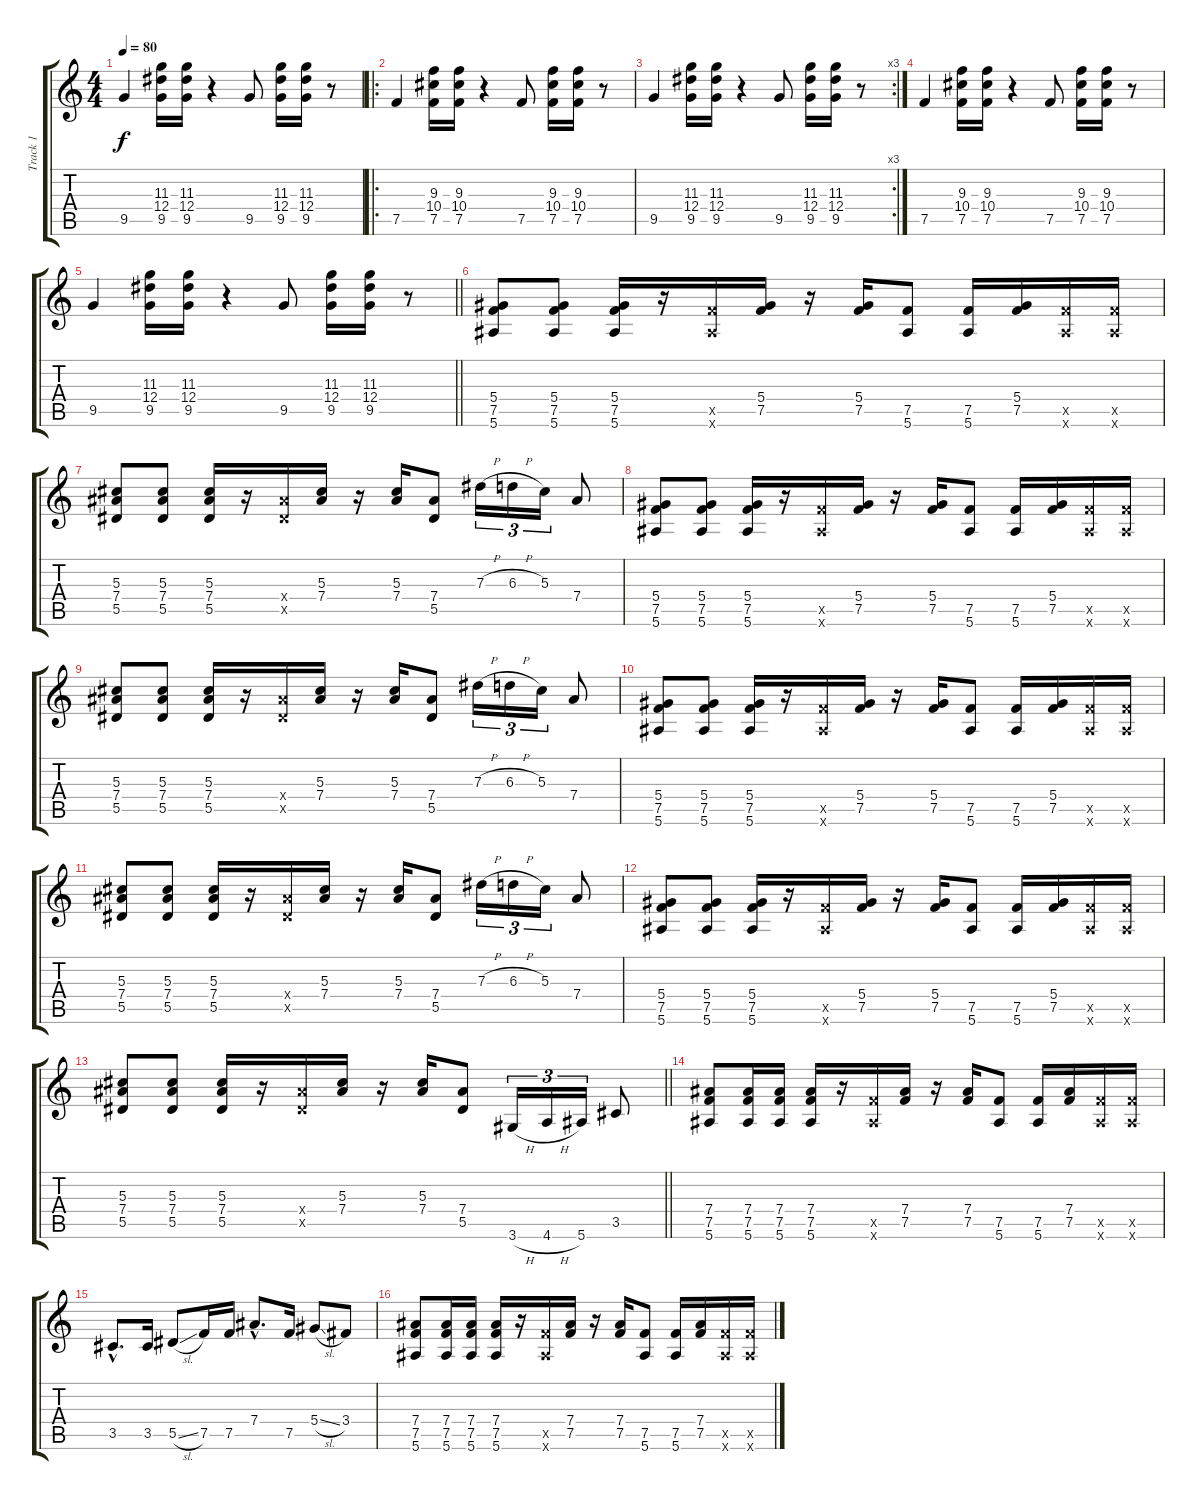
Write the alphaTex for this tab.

\track ("Track 1" "Track 1") {instrument electricguitarmuted}
\staff {score tabs}
\tuning (F4 C4 Ab3 Eb3 Bb2 F2) {hide}
\ts (4 4)
\tempo 80
\clef g2
\ks c
9.5.4{dy f} (11.3 12.4 9.5).16 (11.3 12.4 9.5).16 r.4 9.5.8 (11.3 12.4 9.5).16 (11.3 12.4 9.5).16 r.8 |
\ro
7.5.4 (9.3 10.4 7.5).16 (9.3 10.4 7.5).16 r.4 7.5.8 (9.3 10.4 7.5).16 (9.3 10.4 7.5).16 r.8 |
\rc 3
9.5.4 (11.3 12.4 9.5).16 (11.3 12.4 9.5).16 r.4 9.5.8 (11.3 12.4 9.5).16 (11.3 12.4 9.5).16 r.8 |
7.5.4 (9.3 10.4 7.5).16 (9.3 10.4 7.5).16 r.4 7.5.8 (9.3 10.4 7.5).16 (9.3 10.4 7.5).16 r.8 |
\barLineRight lightlight
9.5.4 (11.3 12.4 9.5).16 (11.3 12.4 9.5).16 r.4 9.5.8 (11.3 12.4 9.5).16 (11.3 12.4 9.5).16 r.8 |
(5.4 7.5 5.6).8 (5.4 7.5 5.6).8 (5.4 7.5 5.6).16 r.16 (7.5{x} 5.6{x}).16 (5.4 7.5).16 r.16 (5.4 7.5).16 (7.5 5.6).8 (7.5 5.6).16 (5.4 7.5).16 (7.5{x} 5.6{x}).16 (7.5{x} 5.6{x}).16 |
(5.3 7.4 5.5).8 (5.3 7.4 5.5).8 (5.3 7.4 5.5).16 r.16 (7.4{x} 5.5{x}).16 (5.3 7.4).16 r.16 (5.3 7.4).16 (7.4 5.5).8 7.3{h}.16{tu (3 2)} 6.3{h}.16{tu (3 2)} 5.3.16{tu (3 2)} 7.4.8 |
(5.4 7.5 5.6).8 (5.4 7.5 5.6).8 (5.4 7.5 5.6).16 r.16 (7.5{x} 5.6{x}).16 (5.4 7.5).16 r.16 (5.4 7.5).16 (7.5 5.6).8 (7.5 5.6).16 (5.4 7.5).16 (7.5{x} 5.6{x}).16 (7.5{x} 5.6{x}).16 |
(5.3 7.4 5.5).8 (5.3 7.4 5.5).8 (5.3 7.4 5.5).16 r.16 (7.4{x} 5.5{x}).16 (5.3 7.4).16 r.16 (5.3 7.4).16 (7.4 5.5).8 7.3{h}.16{tu (3 2)} 6.3{h}.16{tu (3 2)} 5.3.16{tu (3 2)} 7.4.8 |
(5.4 7.5 5.6).8 (5.4 7.5 5.6).8 (5.4 7.5 5.6).16 r.16 (7.5{x} 5.6{x}).16 (5.4 7.5).16 r.16 (5.4 7.5).16 (7.5 5.6).8 (7.5 5.6).16 (5.4 7.5).16 (7.5{x} 5.6{x}).16 (7.5{x} 5.6{x}).16 |
(5.3 7.4 5.5).8 (5.3 7.4 5.5).8 (5.3 7.4 5.5).16 r.16 (7.4{x} 5.5{x}).16 (5.3 7.4).16 r.16 (5.3 7.4).16 (7.4 5.5).8 7.3{h}.16{tu (3 2)} 6.3{h}.16{tu (3 2)} 5.3.16{tu (3 2)} 7.4.8 |
(5.4 7.5 5.6).8 (5.4 7.5 5.6).8 (5.4 7.5 5.6).16 r.16 (7.5{x} 5.6{x}).16 (5.4 7.5).16 r.16 (5.4 7.5).16 (7.5 5.6).8 (7.5 5.6).16 (5.4 7.5).16 (7.5{x} 5.6{x}).16 (7.5{x} 5.6{x}).16 |
\barLineRight lightlight
(5.3 7.4 5.5).8 (5.3 7.4 5.5).8 (5.3 7.4 5.5).16 r.16 (7.4{x} 5.5{x}).16 (5.3 7.4).16 r.16 (5.3 7.4).16 (7.4 5.5).8 3.6{h}.16{tu (3 2)} 4.6{h}.16{tu (3 2)} 5.6.16{tu (3 2)} 3.5.8 |
(7.4 7.5 5.6).8{volume 6 balance 2 instrument overdrivenguitar} (7.4 7.5 5.6).16 (7.4 7.5 5.6).16 (7.4 7.5 5.6).16 r.16 (7.5{x} 5.6{x}).16 (7.4 7.5).16 r.16 (7.4 7.5).16 (7.5 5.6).8 (7.5 5.6).16 (7.4 7.5).16 (7.5{x} 5.6{x}).16 (7.5{x} 5.6{x}).16 |
3.5{hac}.8{d} 3.5.16 5.5{sl}.8 7.5.16 7.5.16 7.4{hac}.8{d} 7.5.16 5.4{sl}.8 3.4.8 |
(7.4 7.5 5.6).8 (7.4 7.5 5.6).16 (7.4 7.5 5.6).16 (7.4 7.5 5.6).16 r.16 (7.5{x} 5.6{x}).16 (7.4 7.5).16 r.16 (7.4 7.5).16 (7.5 5.6).8 (7.5 5.6).16 (7.4 7.5).16 (7.5{x} 5.6{x}).16 (7.5{x} 5.6{x}).16
